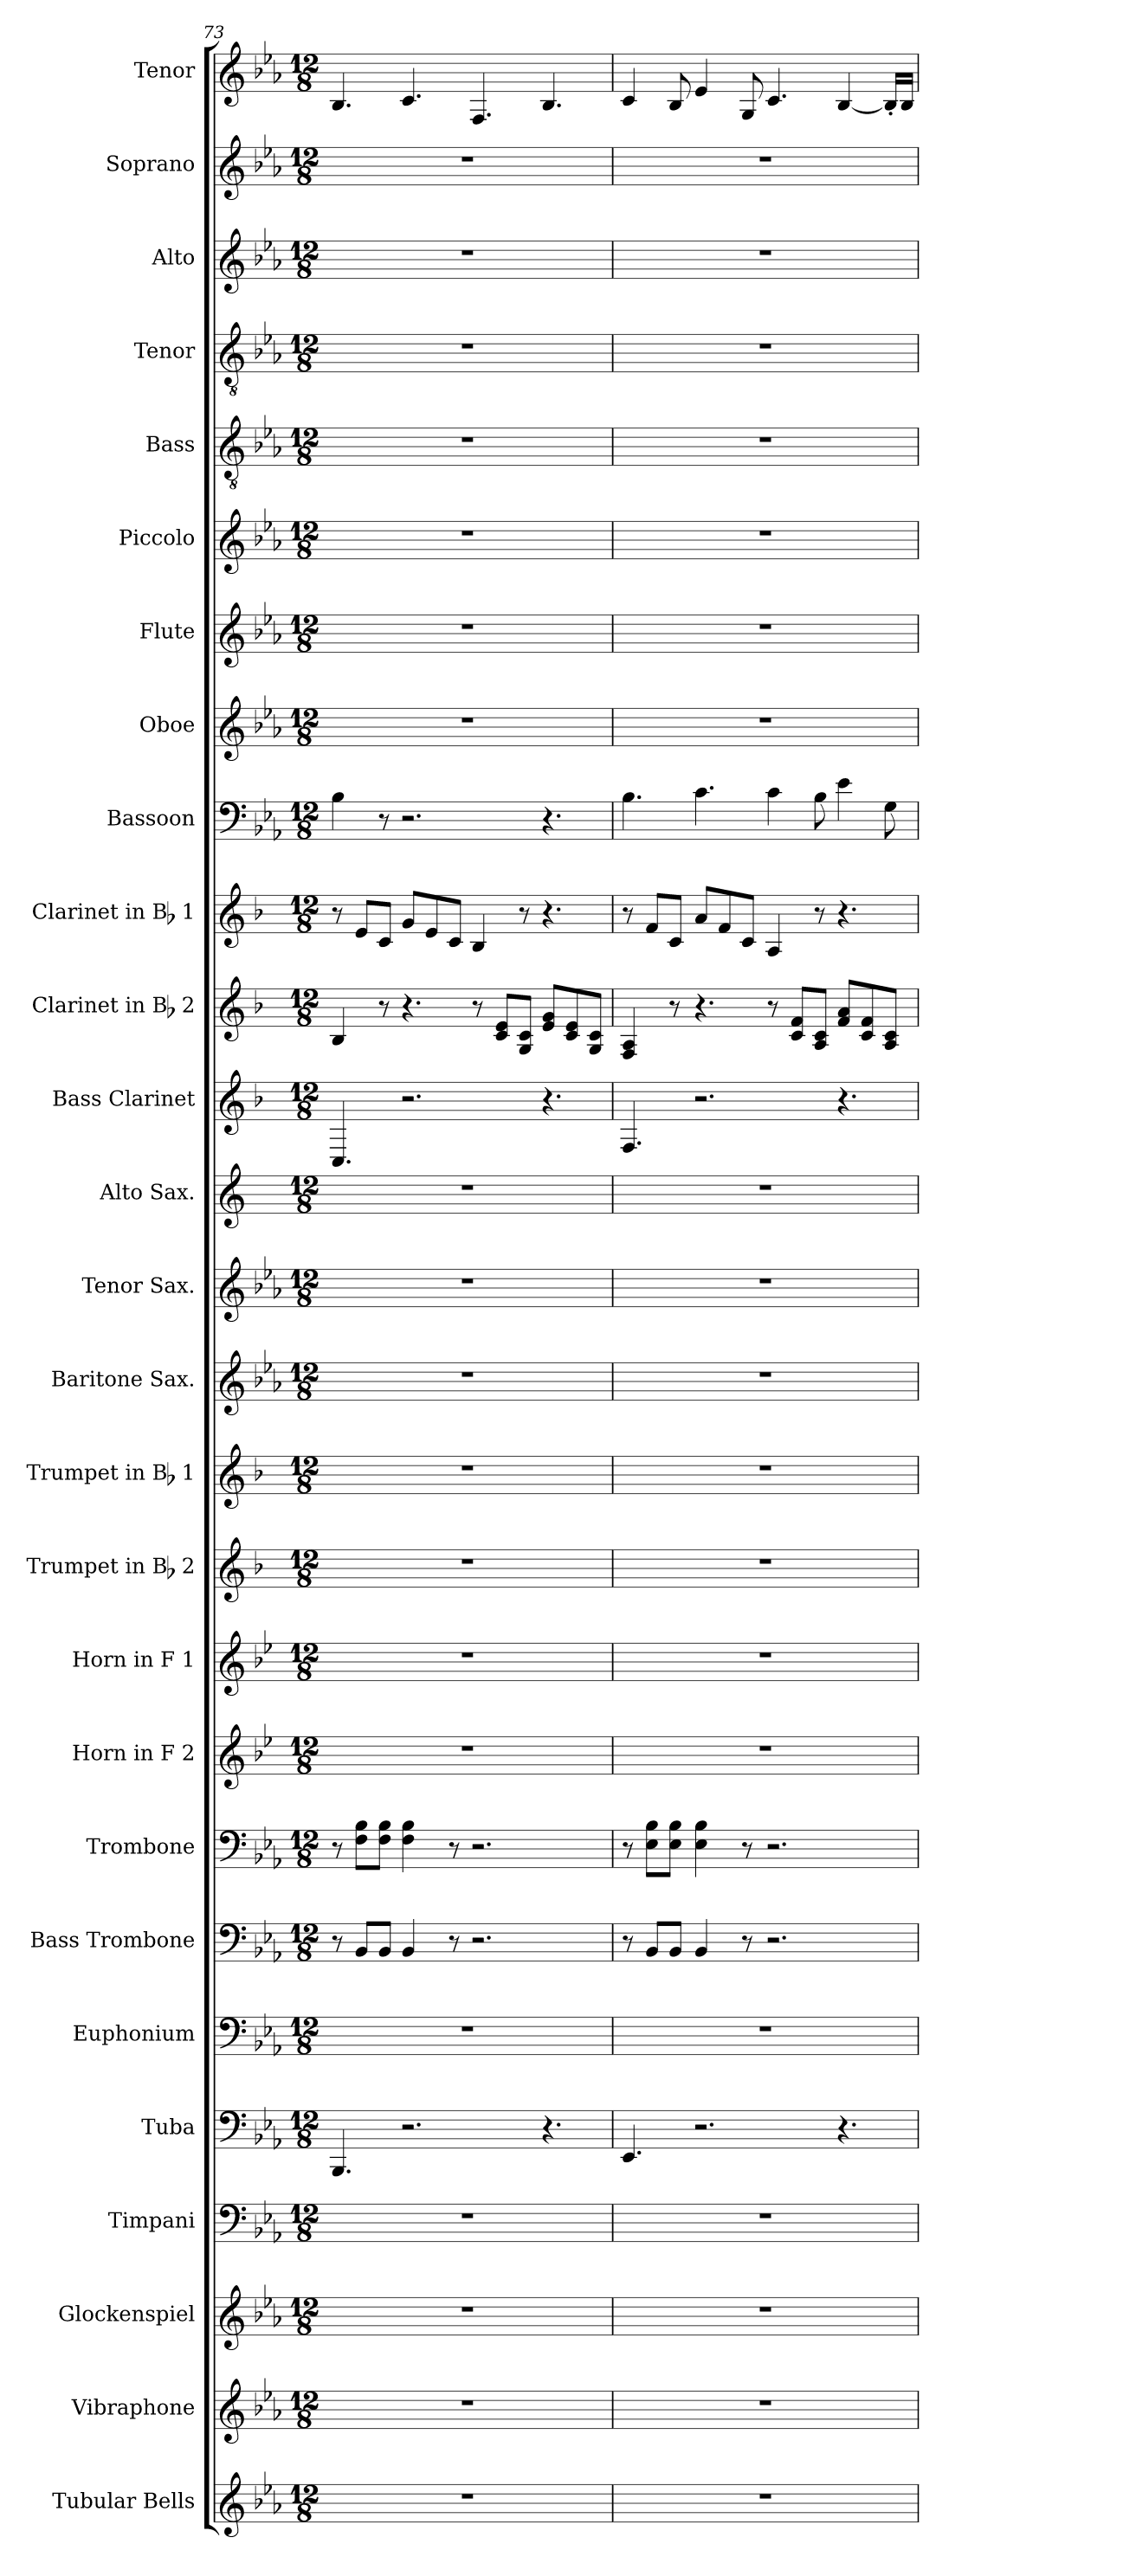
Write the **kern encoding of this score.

**kern	**kern	**kern	**kern	**kern	**kern	**kern	**kern	**kern	**kern	**kern	**kern	**kern	**kern	**kern	**kern	**kern	**kern	**kern	**kern	**kern	**kern	**kern	**kern	**kern	**kern	**kern
*part27	*part26	*part25	*part24	*part23	*part22	*part21	*part20	*part19	*part18	*part17	*part16	*part15	*part14	*part13	*part12	*part11	*part10	*part9	*part8	*part7	*part6	*part5	*part4	*part3	*part2	*part1
*staff27	*staff26	*staff25	*staff24	*staff23	*staff22	*staff21	*staff20	*staff19	*staff18	*staff17	*staff16	*staff15	*staff14	*staff13	*staff12	*staff11	*staff10	*staff9	*staff8	*staff7	*staff6	*staff5	*staff4	*staff3	*staff2	*staff1
*I"Tubular Bells	*I"Vibraphone	*I"Glockenspiel	*I"Timpani	*I"Tuba	*I"Euphonium	*I"Bass Trombone	*I"Trombone	*I"Horn in F 2	*I"Horn in F 1	*I"Trumpet in Bb 2	*I"Trumpet in Bb 1	*I"Baritone Sax.	*I"Tenor Sax.	*I"Alto Sax.	*I"Bass Clarinet	*I"Clarinet in Bb 2	*I"Clarinet in Bb 1	*I"Bassoon	*I"Oboe	*I"Flute	*I"Piccolo	*I"Bass	*I"Tenor	*I"Alto	*I"Soprano	*I"Tenor
*I'Tubular Bells	*I'Vibraphone	*I'Glockenspiel	*I'Timpani	*I'Tuba	*I'Euphonium	*I'Bass Trombone	*I'Trombone	*I'Horn in F 2	*I'Horn in F 1	*I'Trumpet in Bb 2	*I'Trumpet in Bb 1	*I'Baritone Sax.	*I'Tenor Sax.	*I'Alto Sax.	*I'Bass Clarinet	*I'Clarinet in Bb 2	*I'Clarinet in Bb 1	*I'Bassoon	*I'Oboe	*I'Flute	*I'Piccolo	*I'Bass	*I'Tenor	*I'Alto	*I'Soprano	*I'Tenor
*clefG2	*clefG2	*clefG2	*clefF4	*clefF4	*clefF4	*clefF4	*clefF4	*clefG2	*clefG2	*clefG2	*clefG2	*clefG2	*clefG2	*clefG2	*clefG2	*clefG2	*clefG2	*clefF4	*clefG2	*clefG2	*clefG2	*clefGv2	*clefGv2	*clefG2	*clefG2	*clefG2
*	*	*ITrd-14c-24	*	*	*	*	*	*ITrd4c7	*ITrd4c7	*ITrd1c2	*ITrd1c2	*ITrd12c21	*ITrd8c14	*ITrd5c9	*ITrd1c2	*ITrd1c2	*ITrd1c2	*	*	*	*ITrd-7c-12	*ITrd7c12	*ITrd7c12	*	*	*
*k[b-e-a-]	*k[b-e-a-]	*k[b-e-a-]	*k[b-e-a-]	*k[b-e-a-]	*k[b-e-a-]	*k[b-e-a-]	*k[b-e-a-]	*k[b-e-a-]	*k[b-e-a-]	*k[b-e-a-]	*k[b-e-a-]	*k[b-e-a-]	*k[b-e-a-]	*k[b-e-a-]	*k[b-e-a-]	*k[b-e-a-]	*k[b-e-a-]	*k[b-e-a-]	*k[b-e-a-]	*k[b-e-a-]	*k[b-e-a-]	*k[b-e-a-]	*k[b-e-a-]	*k[b-e-a-]	*k[b-e-a-]	*k[b-e-a-]
*E-:	*E-:	*E-:	*E-:	*E-:	*E-:	*E-:	*E-:	*E-:	*E-:	*E-:	*E-:	*E-:	*E-:	*E-:	*E-:	*E-:	*E-:	*E-:	*E-:	*E-:	*E-:	*E-:	*E-:	*E-:	*E-:	*E-:
*M12/8	*M12/8	*M12/8	*M12/8	*M12/8	*M12/8	*M12/8	*M12/8	*M12/8	*M12/8	*M12/8	*M12/8	*M12/8	*M12/8	*M12/8	*M12/8	*M12/8	*M12/8	*M12/8	*M12/8	*M12/8	*M12/8	*M12/8	*M12/8	*M12/8	*M12/8	*M12/8
=73	=73	=73	=73	=73	=73	=73	=73	=73	=73	=73	=73	=73	=73	=73	=73	=73	=73	=73	=73	=73	=73	=73	=73	=73	=73	=73
!LO:N:vis=1	!LO:N:vis=1	!LO:N:vis=1	!LO:N:vis=1	!	!LO:N:vis=1	!	!	!LO:N:vis=1	!LO:N:vis=1	!LO:N:vis=1	!LO:N:vis=1	!LO:N:vis=1	!LO:N:vis=1	!LO:N:vis=1	!	!	!	!	!LO:N:vis=1	!LO:N:vis=1	!LO:N:vis=1	!LO:N:vis=1	!LO:N:vis=1	!LO:N:vis=1	!LO:N:vis=1	!
1.r	1.r	1.r	1.r	4.BBB-i/	1.r	8r	8r	1.r	1.r	1.r	1.r	1.r	1.r	1.r	4.BB-i/	4A-i/	8r	4B-i\	1.r	1.r	1.r	1.r	1.r	1.r	1.r	4.B-i/
.	.	.	.	.	.	8BB-i/L	8Fi\ 8B-iL	.	.	.	.	.	.	.	.	.	8di/L	.	.	.	.	.	.	.	.	.
.	.	.	.	.	.	8BB-i/J	8Fi\ 8B-iJ	.	.	.	.	.	.	.	.	8r	8B-i/J	8r	.	.	.	.	.	.	.	.
.	.	.	.	2.r	.	4BB-i/	4Fi\ 4B-i	.	.	.	.	.	.	.	2.r	4.r	8fi/L	2.r	.	.	.	.	.	.	.	4.ci/
.	.	.	.	.	.	.	.	.	.	.	.	.	.	.	.	.	8di/	.	.	.	.	.	.	.	.	.
.	.	.	.	.	.	8r	8r	.	.	.	.	.	.	.	.	.	8B-i/J	.	.	.	.	.	.	.	.	.
.	.	.	.	.	.	2.r	2.r	.	.	.	.	.	.	.	.	8r	4A-i/	.	.	.	.	.	.	.	.	4.Fi/
.	.	.	.	.	.	.	.	.	.	.	.	.	.	.	.	8B-i/ 8diL	.	.	.	.	.	.	.	.	.	.
.	.	.	.	.	.	.	.	.	.	.	.	.	.	.	.	8Fi/ 8B-iJ	8r	.	.	.	.	.	.	.	.	.
.	.	.	.	4.r	.	.	.	.	.	.	.	.	.	.	4.r	8di/ 8fiL	4.r	4.r	.	.	.	.	.	.	.	4.B-i/
.	.	.	.	.	.	.	.	.	.	.	.	.	.	.	.	8B-i/ 8di	.	.	.	.	.	.	.	.	.	.
.	.	.	.	.	.	.	.	.	.	.	.	.	.	.	.	8Fi/ 8B-iJ	.	.	.	.	.	.	.	.	.	.
!!LO:PB:g=z
=74	=74	=74	=74	=74	=74	=74	=74	=74	=74	=74	=74	=74	=74	=74	=74	=74	=74	=74	=74	=74	=74	=74	=74	=74	=74	=74
!LO:N:vis=1	!LO:N:vis=1	!LO:N:vis=1	!LO:N:vis=1	!	!LO:N:vis=1	!	!	!LO:N:vis=1	!LO:N:vis=1	!LO:N:vis=1	!LO:N:vis=1	!LO:N:vis=1	!LO:N:vis=1	!LO:N:vis=1	!	!	!	!	!LO:N:vis=1	!LO:N:vis=1	!LO:N:vis=1	!LO:N:vis=1	!LO:N:vis=1	!LO:N:vis=1	!LO:N:vis=1	!
1.r	1.r	1.r	1.r	4.EE-i/	1.r	8r	8r	1.r	1.r	1.r	1.r	1.r	1.r	1.r	4.E-i/	4E-i/ 4Gi	8r	4.B-i\	1.r	1.r	1.r	1.r	1.r	1.r	1.r	4ci/
.	.	.	.	.	.	8BB-i/L	8E-i\ 8B-iL	.	.	.	.	.	.	.	.	.	8e-i/L	.	.	.	.	.	.	.	.	.
.	.	.	.	.	.	8BB-i/J	8E-i\ 8B-iJ	.	.	.	.	.	.	.	.	8r	8B-i/J	.	.	.	.	.	.	.	.	8B-i/
.	.	.	.	2.r	.	4BB-i/	4E-i\ 4B-i	.	.	.	.	.	.	.	2.r	4.r	8gi/L	4.ci\	.	.	.	.	.	.	.	4e-i/
.	.	.	.	.	.	.	.	.	.	.	.	.	.	.	.	.	8e-i/	.	.	.	.	.	.	.	.	.
.	.	.	.	.	.	8r	8r	.	.	.	.	.	.	.	.	.	8B-i/J	.	.	.	.	.	.	.	.	8Gi/
.	.	.	.	.	.	2.r	2.r	.	.	.	.	.	.	.	.	8r	4Gi/	4ci\	.	.	.	.	.	.	.	4.ci/
.	.	.	.	.	.	.	.	.	.	.	.	.	.	.	.	8B-i/ 8e-iL	.	.	.	.	.	.	.	.	.	.
.	.	.	.	.	.	.	.	.	.	.	.	.	.	.	.	8Gi/ 8B-iJ	8r	8B-i\	.	.	.	.	.	.	.	.
.	.	.	.	4.r	.	.	.	.	.	.	.	.	.	.	4.r	8e-i/ 8giL	4.r	4e-i\	.	.	.	.	.	.	.	[<4B-i/
.	.	.	.	.	.	.	.	.	.	.	.	.	.	.	.	8B-i/ 8e-i	.	.	.	.	.	.	.	.	.	.
.	.	.	.	.	.	.	.	.	.	.	.	.	.	.	.	8Gi/ 8B-iJ	.	8Gi\	.	.	.	.	.	.	.	16B-'i/LL]
.	.	.	.	.	.	.	.	.	.	.	.	.	.	.	.	.	.	.	.	.	.	.	.	.	.	16B-i/JJ
=	=	=	=	=	=	=	=	=	=	=	=	=	=	=	=	=	=	=	=	=	=	=	=	=	=	=
*-	*-	*-	*-	*-	*-	*-	*-	*-	*-	*-	*-	*-	*-	*-	*-	*-	*-	*-	*-	*-	*-	*-	*-	*-	*-	*-
